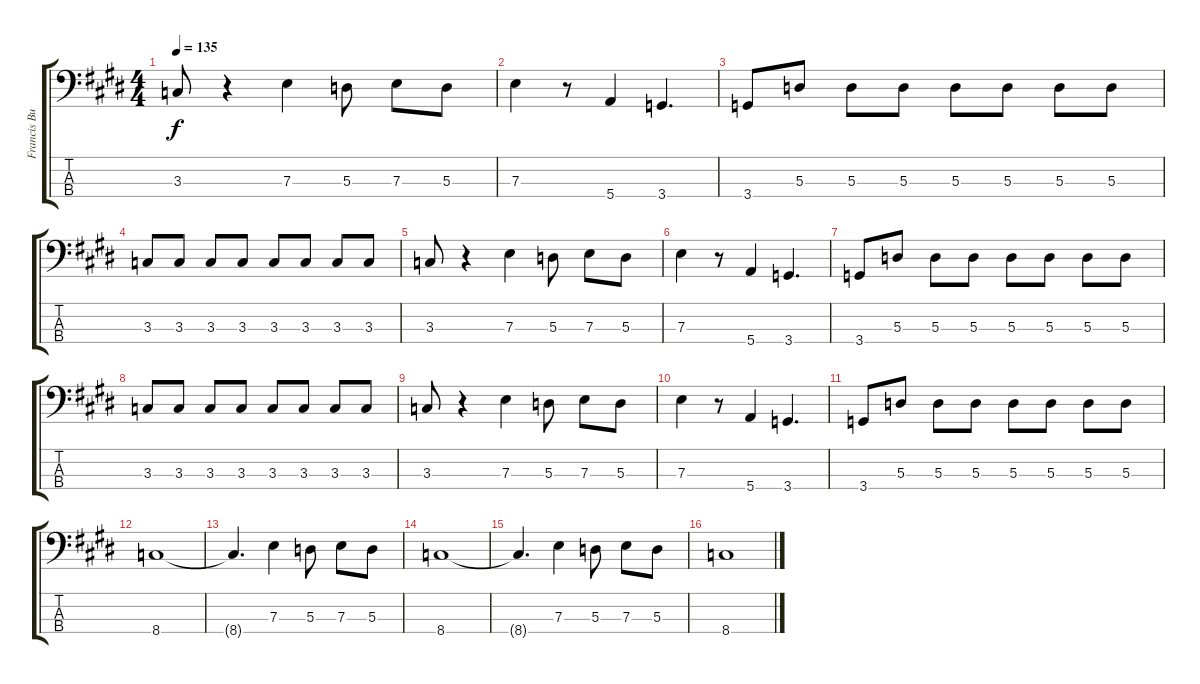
\track ("Francis Buchholz Bass" "Francis Bu") {instrument electricbasspick}
\staff {score tabs}
\tuning (G2 D2 A1 E1) {hide}
\ts (4 4)
\tempo 135
\clef f4
\ks e
3.3.8{dy f} r.4 7.3.4 5.3.8 7.3.8 5.3.8 |
7.3.4 r.8 5.4.4 3.4.4{d} |
3.4.8 5.3.8 5.3.8 5.3.8 5.3.8 5.3.8 5.3.8 5.3.8 |
3.3.8 3.3.8 3.3.8 3.3.8 3.3.8 3.3.8 3.3.8 3.3.8 |
3.3.8 r.4 7.3.4 5.3.8 7.3.8 5.3.8 |
7.3.4 r.8 5.4.4 3.4.4{d} |
3.4.8 5.3.8 5.3.8 5.3.8 5.3.8 5.3.8 5.3.8 5.3.8 |
3.3.8 3.3.8 3.3.8 3.3.8 3.3.8 3.3.8 3.3.8 3.3.8 |
3.3.8 r.4 7.3.4 5.3.8 7.3.8 5.3.8 |
7.3.4 r.8 5.4.4 3.4.4{d} |
3.4.8 5.3.8 5.3.8 5.3.8 5.3.8 5.3.8 5.3.8 5.3.8 |
8.4.1 |
8.4{t}.4{d} 7.3.4 5.3.8 7.3.8 5.3.8 |
8.4.1 |
8.4{t}.4{d} 7.3.4 5.3.8 7.3.8 5.3.8 |
8.4.1
